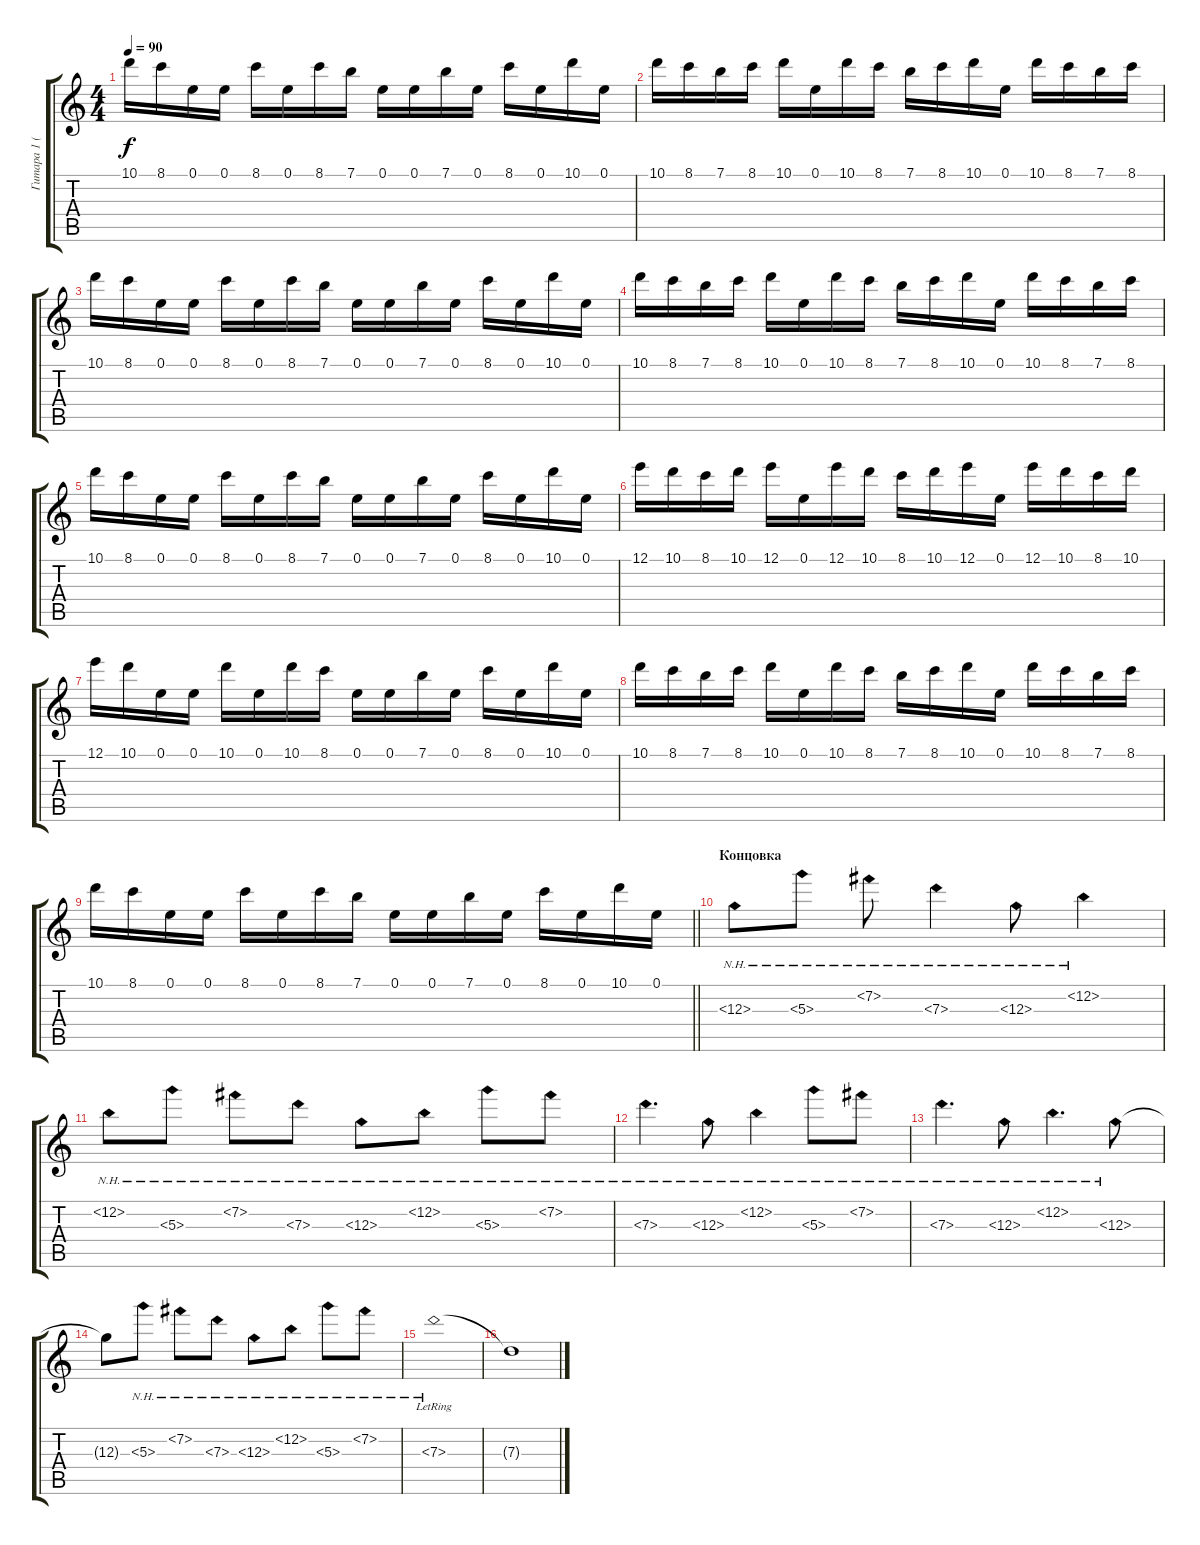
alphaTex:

\track ("Гитара 1 (соло)" "Гитара 1 (") {instrument electricguitarjazz}
\staff {score tabs}
\tuning (E4 B3 G3 D3 A2 E2) {hide}
\ts (4 4)
\tempo 90
\clef g2
\ks c
10.1.16{dy f} 8.1.16 0.1.16 0.1.16 8.1.16 0.1.16 8.1.16 7.1.16 0.1.16 0.1.16 7.1.16 0.1.16 8.1.16 0.1.16 10.1.16 0.1.16 |
10.1.16 8.1.16 7.1.16 8.1.16 10.1.16 0.1.16 10.1.16 8.1.16 7.1.16 8.1.16 10.1.16 0.1.16 10.1.16 8.1.16 7.1.16 8.1.16 |
10.1.16 8.1.16 0.1.16 0.1.16 8.1.16 0.1.16 8.1.16 7.1.16 0.1.16 0.1.16 7.1.16 0.1.16 8.1.16 0.1.16 10.1.16 0.1.16 |
10.1.16 8.1.16 7.1.16 8.1.16 10.1.16 0.1.16 10.1.16 8.1.16 7.1.16 8.1.16 10.1.16 0.1.16 10.1.16 8.1.16 7.1.16 8.1.16 |
10.1.16 8.1.16 0.1.16 0.1.16 8.1.16 0.1.16 8.1.16 7.1.16 0.1.16 0.1.16 7.1.16 0.1.16 8.1.16 0.1.16 10.1.16 0.1.16 |
12.1.16 10.1.16 8.1.16 10.1.16 12.1.16 0.1.16 12.1.16 10.1.16 8.1.16 10.1.16 12.1.16 0.1.16 12.1.16 10.1.16 8.1.16 10.1.16 |
12.1.16 10.1.16 0.1.16 0.1.16 10.1.16 0.1.16 10.1.16 8.1.16 0.1.16 0.1.16 7.1.16 0.1.16 8.1.16 0.1.16 10.1.16 0.1.16 |
10.1.16 8.1.16 7.1.16 8.1.16 10.1.16 0.1.16 10.1.16 8.1.16 7.1.16 8.1.16 10.1.16 0.1.16 10.1.16 8.1.16 7.1.16 8.1.16 |
\barLineRight lightlight
10.1.16 8.1.16 0.1.16 0.1.16 8.1.16 0.1.16 8.1.16 7.1.16 0.1.16 0.1.16 7.1.16 0.1.16 8.1.16 0.1.16 10.1.16 0.1.16 |
\section ("" "Концовка")
12.3{nh}.8 5.3{nh}.8 7.2{nh}.8 7.3{nh}.4 12.3{nh}.8 12.2{nh}.4 |
12.2{nh}.8 5.3{nh}.8 7.2{nh}.8 7.3{nh}.8 12.3{nh}.8 12.2{nh}.8 5.3{nh}.8 7.2{nh}.8 |
7.3{nh}.4{d} 12.3{nh}.8 12.2{nh}.4 5.3{nh}.8 7.2{nh}.8 |
7.3{nh}.4{d} 12.3{nh}.8 12.2{nh}.4{d} 12.3{nh}.8 |
12.3{t}.8 5.3{nh}.8 7.2{nh}.8 7.3{nh}.8 12.3{nh}.8 12.2{nh}.8 5.3{nh}.8 7.2{nh}.8 |
7.3{nh lr}.1 |
7.3{t}.1
